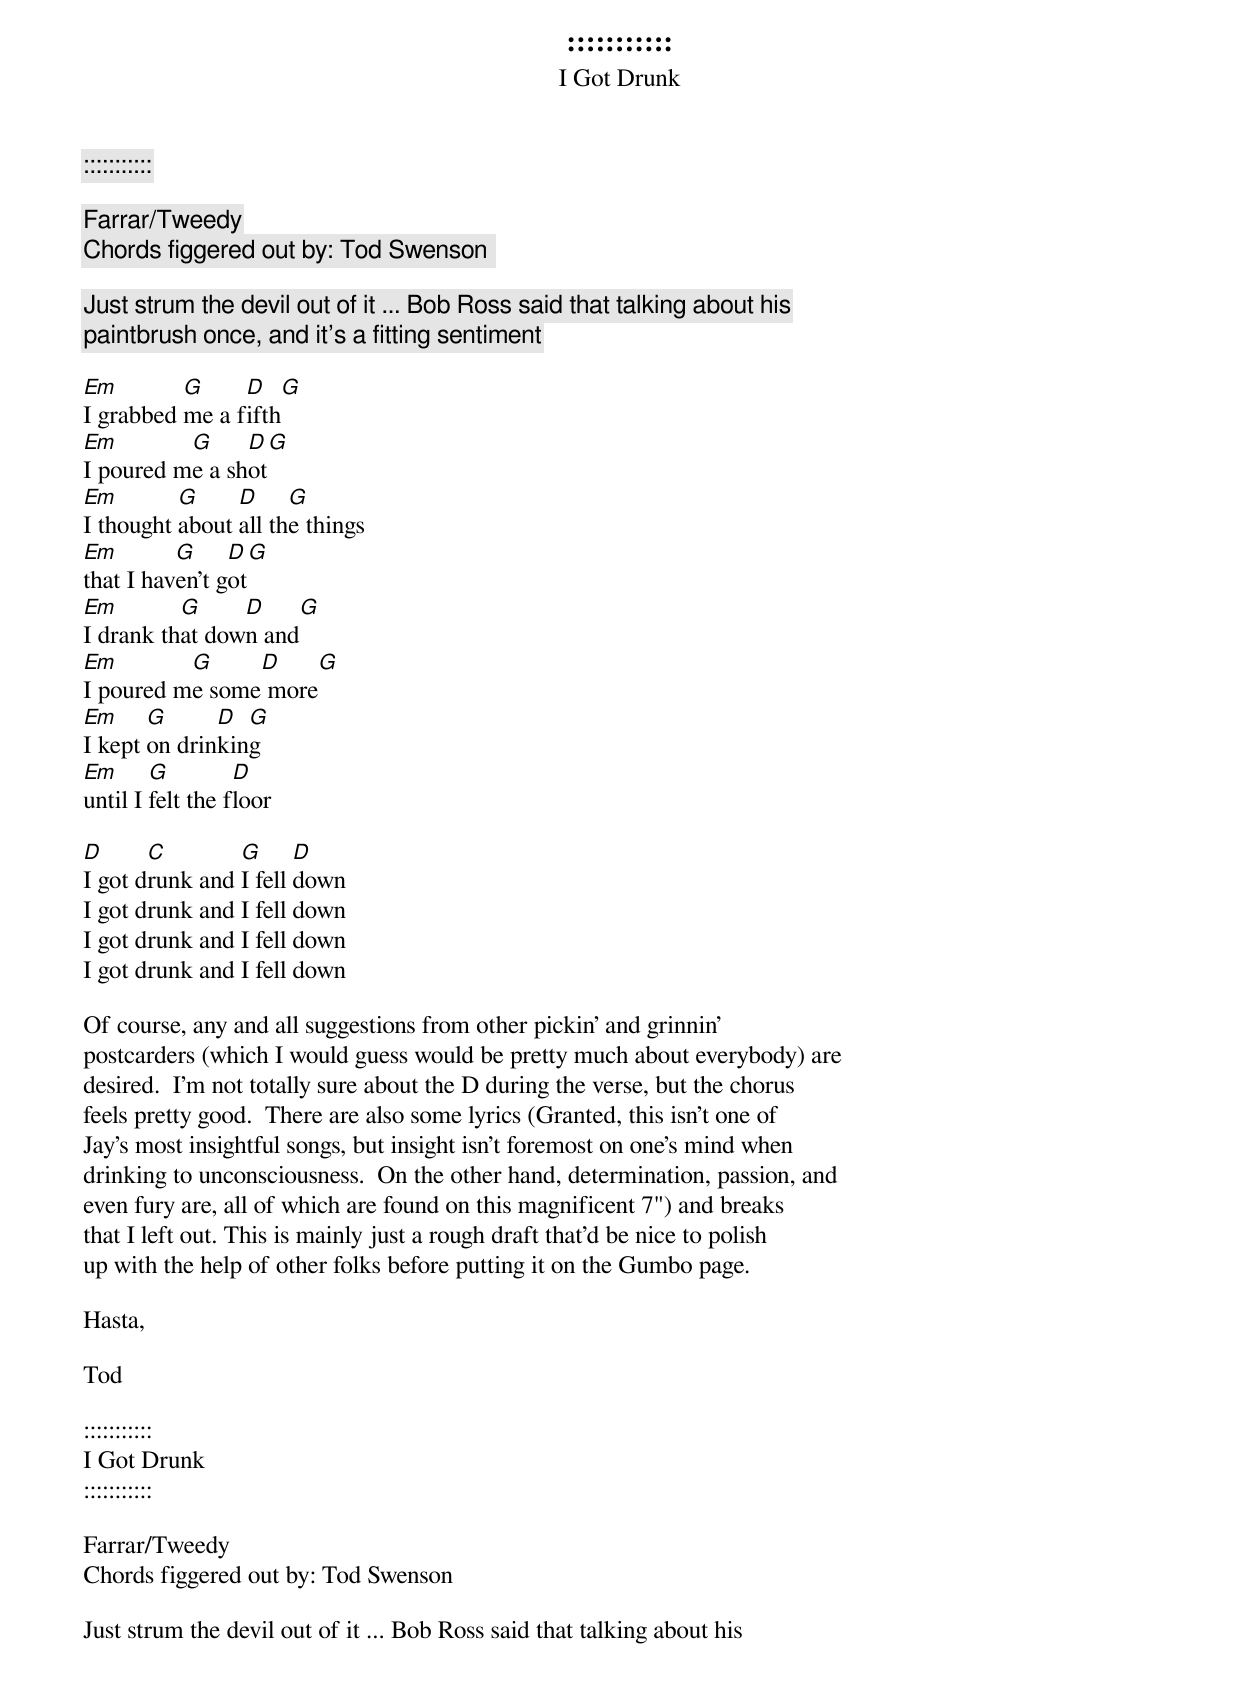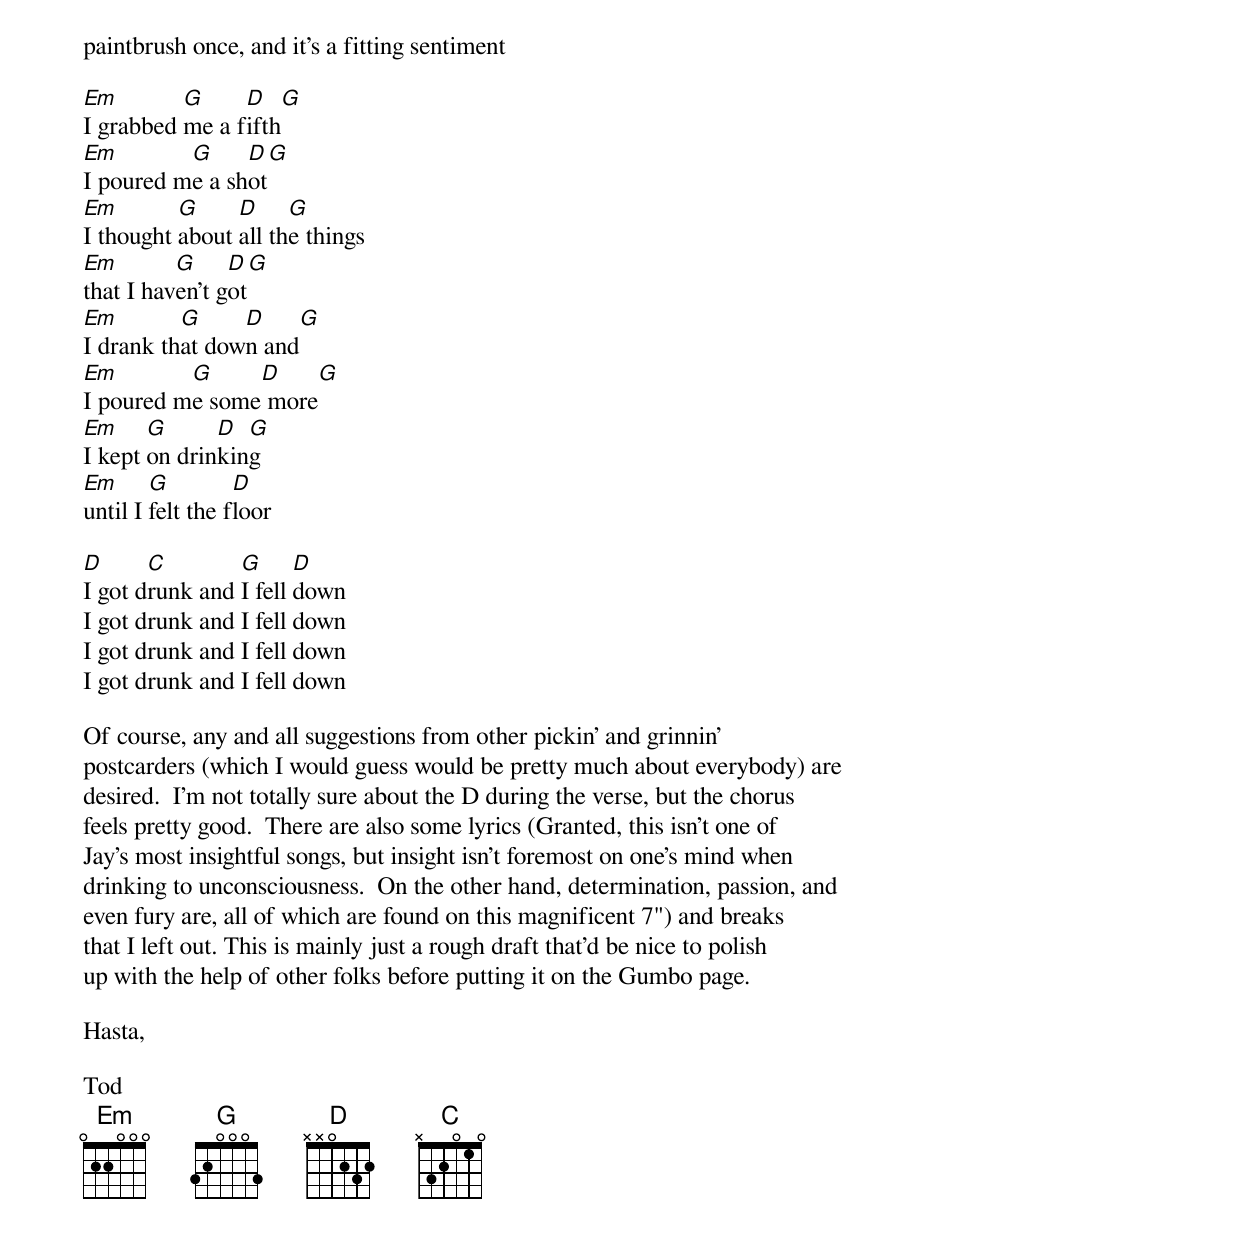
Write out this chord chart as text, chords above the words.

:::::::::::
I Got Drunk
:::::::::::

Farrar/Tweedy
Chords figgered out by: Tod Swenson <tswenson@metro2.k12.mn.us>

Just strum the devil out of it ... Bob Ross said that talking about his
paintbrush once, and it's a fitting sentiment

Em        G     D    G
I grabbed me a fifth
Em        G     D    G
I poured me a shot
Em        G     D     G
I thought about all the things
Em        G     D     G
that I haven't got
Em        G     D    G
I drank that down and
Em        G     D    G
I poured me some more
Em     G      D  G
I kept on drinking
Em      G         D
until I felt the floor

D      C        G      D
I got drunk and I fell down
I got drunk and I fell down
I got drunk and I fell down
I got drunk and I fell down

Of course, any and all suggestions from other pickin' and grinnin'
postcarders (which I would guess would be pretty much about everybody) are
desired.  I'm not totally sure about the D during the verse, but the chorus
feels pretty good.  There are also some lyrics (Granted, this isn't one of
Jay's most insightful songs, but insight isn't foremost on one's mind when
drinking to unconsciousness.  On the other hand, determination, passion, and
even fury are, all of which are found on this magnificent 7") and breaks
that I left out. This is mainly just a rough draft that'd be nice to polish
up with the help of other folks before putting it on the Gumbo page.

Hasta,

Tod

:::::::::::
I Got Drunk
:::::::::::

Farrar/Tweedy
Chords figgered out by: Tod Swenson <tswenson@metro2.k12.mn.us>

Just strum the devil out of it ... Bob Ross said that talking about his
paintbrush once, and it's a fitting sentiment

Em        G     D    G
I grabbed me a fifth
Em        G     D    G
I poured me a shot
Em        G     D     G
I thought about all the things
Em        G     D     G
that I haven't got
Em        G     D    G
I drank that down and
Em        G     D    G
I poured me some more
Em     G      D  G
I kept on drinking
Em      G         D
until I felt the floor

D      C        G      D
I got drunk and I fell down
I got drunk and I fell down
I got drunk and I fell down
I got drunk and I fell down

Of course, any and all suggestions from other pickin' and grinnin'
postcarders (which I would guess would be pretty much about everybody) are
desired.  I'm not totally sure about the D during the verse, but the chorus
feels pretty good.  There are also some lyrics (Granted, this isn't one of
Jay's most insightful songs, but insight isn't foremost on one's mind when
drinking to unconsciousness.  On the other hand, determination, passion, and
even fury are, all of which are found on this magnificent 7") and breaks
that I left out. This is mainly just a rough draft that'd be nice to polish
up with the help of other folks before putting it on the Gumbo page.

Hasta,

Tod
